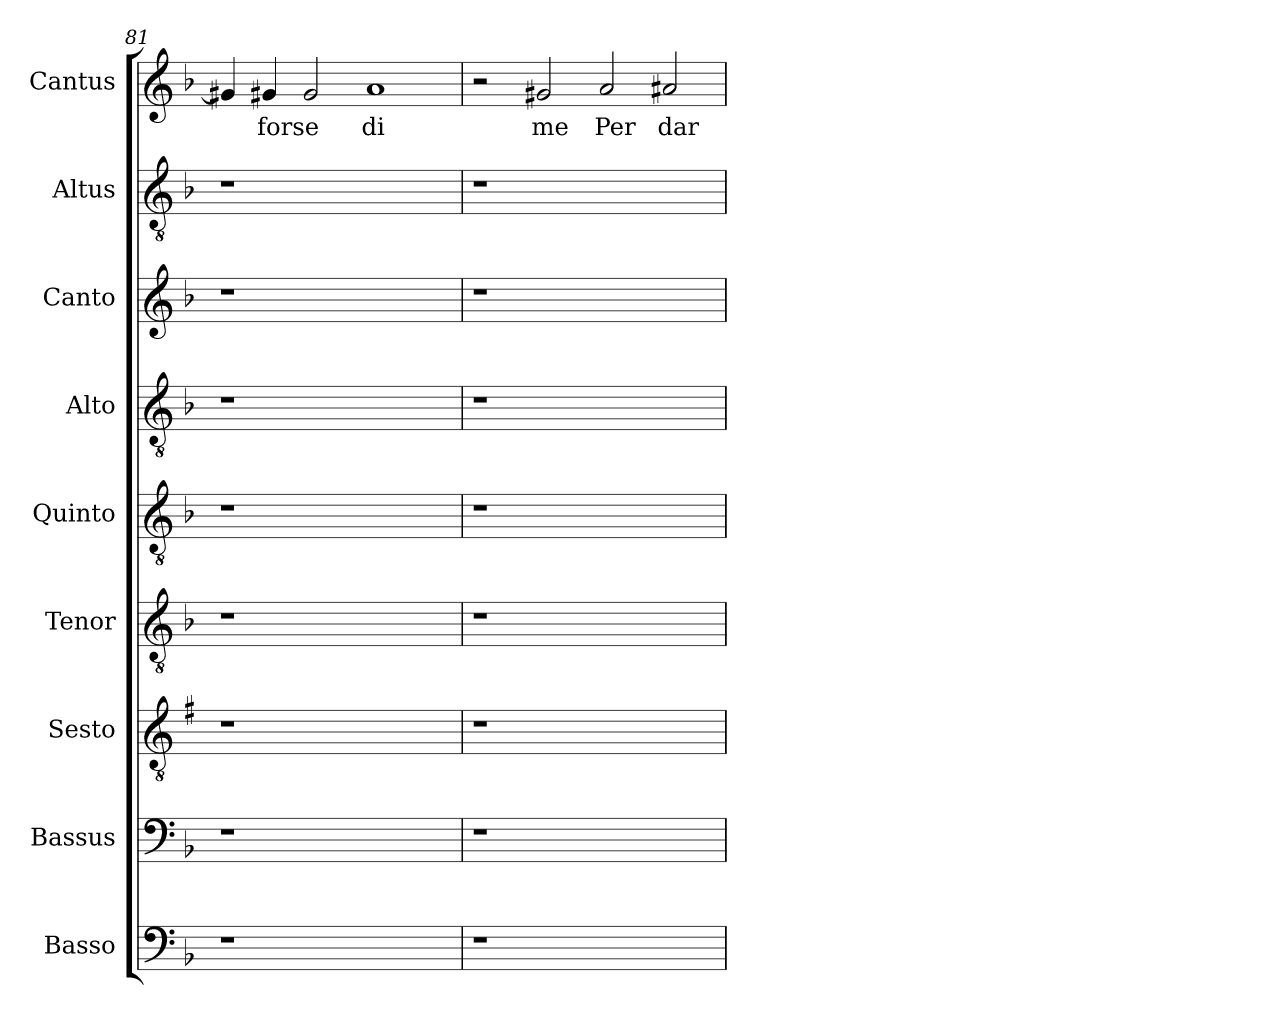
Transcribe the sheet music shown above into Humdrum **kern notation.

**kern	**kern	**kern	**kern	**kern	**kern	**kern	**kern	**kern	**text
*part9	*part8	*part7	*part6	*part5	*part4	*part3	*part2	*part1	*part1
*staff9	*staff8	*staff7	*staff6	*staff5	*staff4	*staff3	*staff2	*staff1	*staff1
*I"Basso	*I"Bassus	*I"Sesto	*I"Tenor	*I"Quinto	*I"Alto	*I"Canto	*I"Altus	*I"Cantus	*
*	*	*I'Sesto	*I'Tenor	*I'Quinto	*I'Alto	*I'Canto	*I'Altus	*I'Cantus	*
!!LO:LB:g=z
*clefF4	*clefF4	*clefGv2	*clefGv2	*clefGv2	*clefGv2	*clefG2	*clefGv2	*clefG2	*
*k[b-]	*k[b-]	*k[f#]	*k[b-]	*k[b-]	*k[b-]	*k[b-]	*k[b-]	*k[b-]	*
*F:	*F:	*G:	*F:	*F:	*F:	*F:	*F:	*F:	*
=81	=81	=81	=81	=81	=81	=81	=81	=81	=81
1r	1r	1r	1r	1r	1r	1r	1r	4g#X/]	.
!	!	!	!	!	!	!	!	!	!LO:LY:b
.	.	.	.	.	.	.	.	4g#X/	forse
.	.	.	.	.	.	.	.	2g#/	.
!	!	!	!	!	!	!	!	!	!LO:LY:b
1ryy	1ryy	1ryy	1ryy	1ryy	1ryy	1ryy	1ryy	1a	di
=82	=82	=82	=82	=82	=82	=82	=82	=82	=82
1r	1r	1r	1r	1r	1r	1r	1r	2r	.
!	!	!	!	!	!	!	!	!	!LO:LY:b
.	.	.	.	.	.	.	.	2g#X/	me
!	!	!	!	!	!	!	!	!	!LO:LY:b
1ryy	1ryy	1ryy	1ryy	1ryy	1ryy	1ryy	1ryy	2a/	Per
!	!	!	!	!	!	!	!	!	!LO:LY:b
.	.	.	.	.	.	.	.	2a#X/	dar
=	=	=	=	=	=	=	=	=	=
*-	*-	*-	*-	*-	*-	*-	*-	*-	*-
